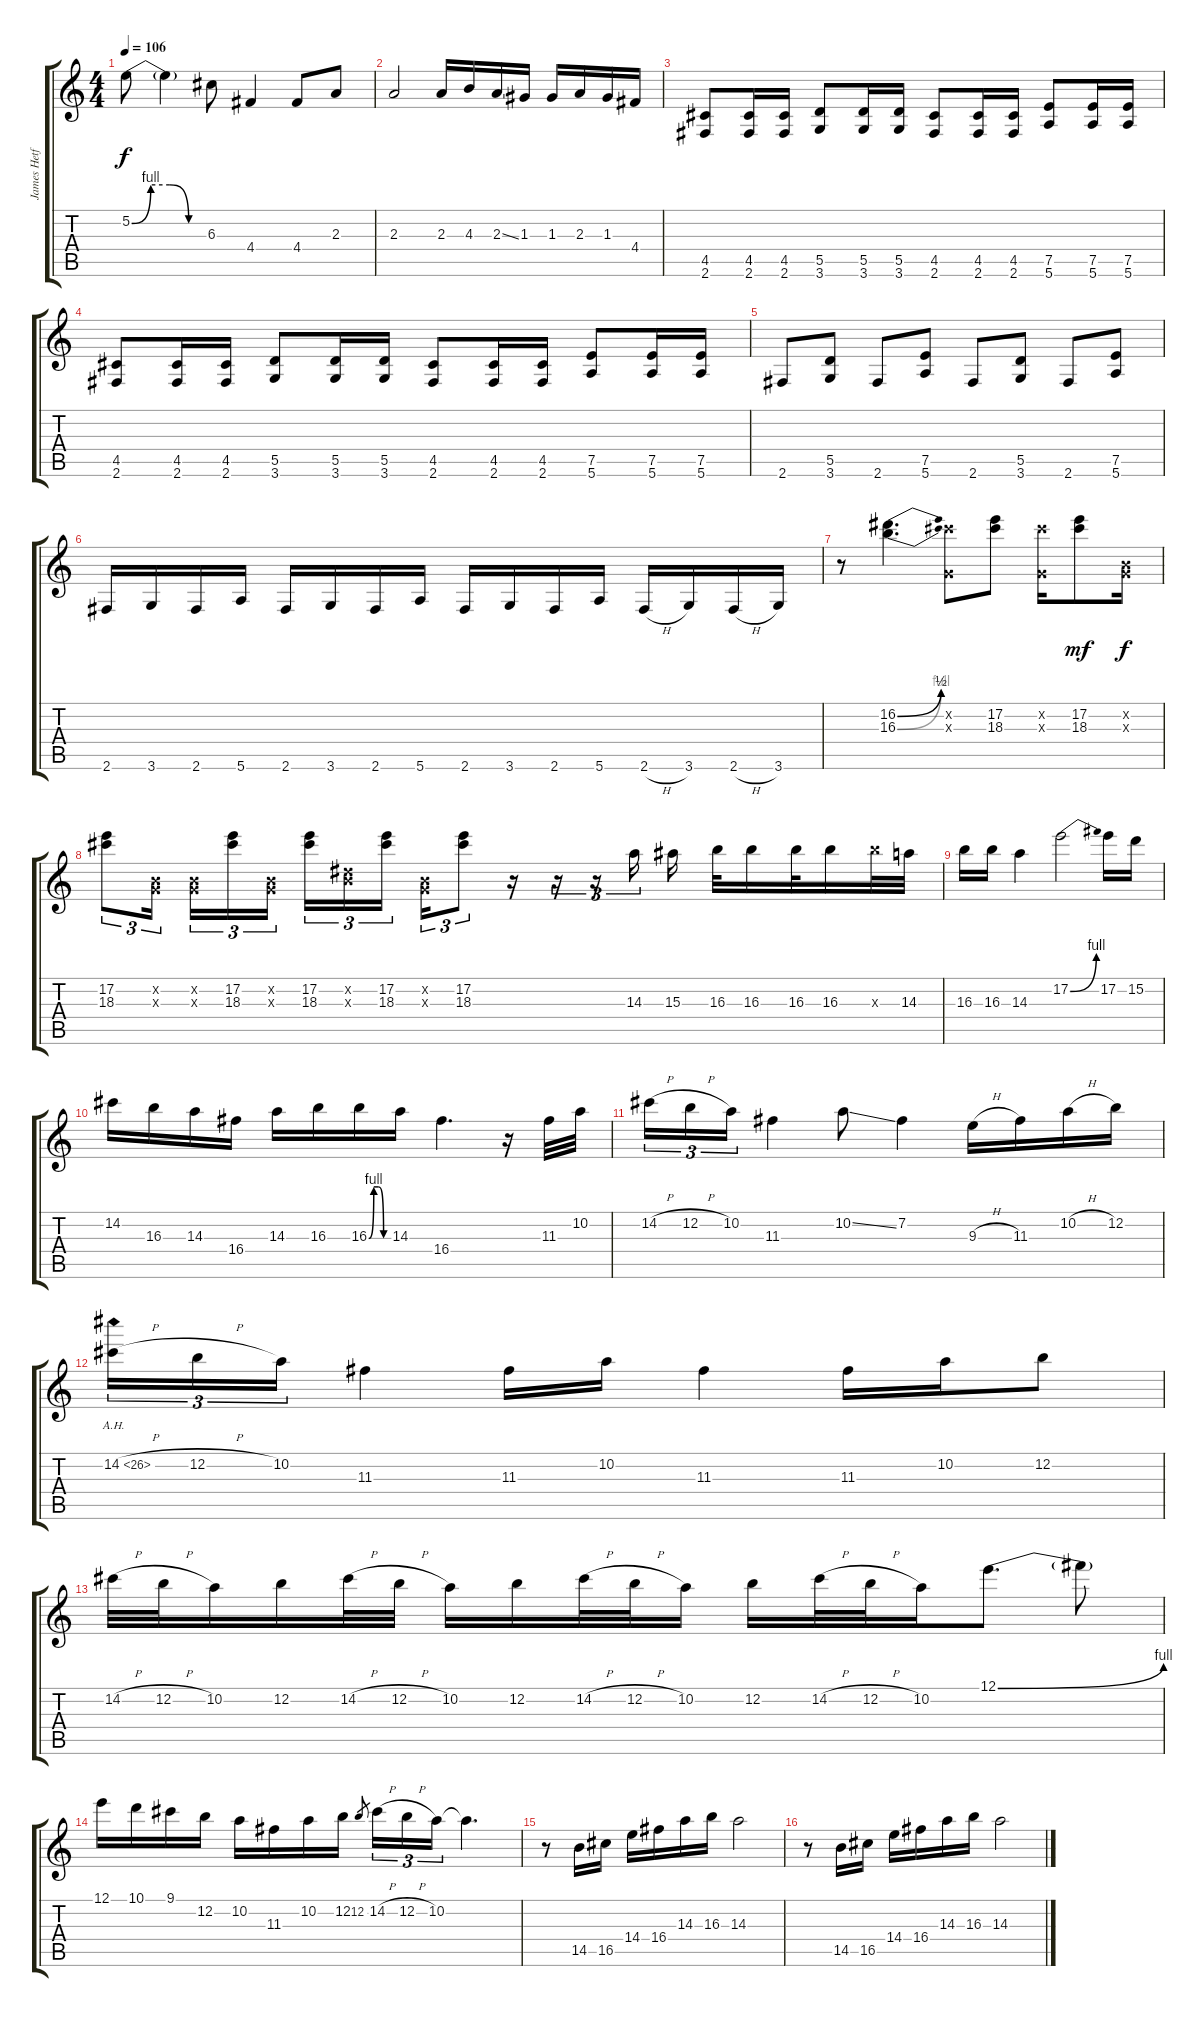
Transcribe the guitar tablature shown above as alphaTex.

\track ("James Hetfield" "James Hetf") {instrument distortionguitar}
\staff {score tabs}
\tuning (E4 B3 G3 D3 A2 E2) {hide}
\ts (4 4)
\tempo 106
\clef g2
\ks c
5.2{be (custom 0 0 15 4 30 4 45 0 60 0)}.8{dy f} 5.2{t}.4 6.3.8 4.4.4 4.4.8 2.3.8 |
2.3.2 2.3.16 4.3.16 2.3{ss}.16 1.3.16 1.3.16 2.3.16 1.3.16 4.4.16 |
(4.5 2.6).8 (4.5 2.6).16 (4.5 2.6).16 (5.5 3.6).8 (5.5 3.6).16 (5.5 3.6).16 (4.5 2.6).8 (4.5 2.6).16 (4.5 2.6).16 (7.5 5.6).8 (7.5 5.6).16 (7.5 5.6).16 |
(4.5 2.6).8 (4.5 2.6).16 (4.5 2.6).16 (5.5 3.6).8 (5.5 3.6).16 (5.5 3.6).16 (4.5 2.6).8 (4.5 2.6).16 (4.5 2.6).16 (7.5 5.6).8 (7.5 5.6).16 (7.5 5.6).16 |
2.6.8 (5.5 3.6).8 2.6.8 (7.5 5.6).8 2.6.8 (5.5 3.6).8 2.6.8 (7.5 5.6).8 |
2.6.16 3.6.16 2.6.16 5.6.16 2.6.16 3.6.16 2.6.16 5.6.16 2.6.16 3.6.16 2.6.16 5.6.16 2.6{h}.16 3.6.16 2.6{h}.16 3.6.16 |
r.8 (16.2{be (bend 0 0 60 2)} 16.3{be (bend 0 0 60 4)}).4{d} (14.2{x} 0.3{x}).8 (17.2 18.3).8 (14.2{x} 0.3{x}).16 (17.2 18.3).8{dy mf} (0.2{x} 0.3{x}).16{dy f} |
(17.2 18.3).8{tu (3 2)} (0.2{x} 0.3{x}).16{tu (3 2) beam splitsecondary} (0.2{x} 0.3{x}).16{tu (3 2)} (17.2 18.3).16{tu (3 2)} (0.2{x} 0.3{x}).16{tu (3 2)} (17.2 18.3).16{tu (3 2)} (0.2{x} 8.3{x}).16{tu (3 2)} (17.2 18.3).16{tu (3 2) beam splitsecondary} (0.2{x} 0.3{x}).16{tu (3 2)} (17.2 18.3).8{tu (3 2)} r.16 r.16{tu (3 2)} r.16{tu (3 2)} 14.3.16{tu (3 2)} 15.3.16 16.3.32 16.3.16 16.3.32 16.3.16 16.3{x}.32 14.3.32 |
16.3.16 16.3.16 14.3.4 17.2{be (bend 0 0 60 4)}.2 17.2.16 15.2.16 |
14.2.16 16.3.16 14.3.16 16.4.16 14.3.16 16.3.16 16.3{be (custom 0 0 15 4 30 4 45 0 60 0)}.16 14.3.16 16.4.4{d} r.16 11.3.32 10.2.32 |
14.2{h}.16{tu (3 2)} 12.2{h}.16{tu (3 2)} 10.2.16{tu (3 2)} 11.3.4 10.2{ss}.8 7.2.4 9.3{h}.16 11.3.16 10.2{h}.16 12.2.16 |
14.2{ah 12 h}.16{tu (3 2)} 12.2{h}.16{tu (3 2)} 10.2.16{tu (3 2)} 11.3.4 11.3.16 10.2.16 11.3.4 11.3.16 10.2.16 12.2.8 |
14.2{h}.32 12.2{h}.32 10.2.16 12.2.16 14.2{h}.32 12.2{h}.32 10.2.16 12.2.16 14.2{h}.32 12.2{h}.32 10.2.16 12.2.16 14.2{h}.32 12.2{h}.32 10.2.16 12.1{be (bend 0 0 60 4)}.8{d} 12.1{t}.8 |
12.1.16 10.1.16 9.1.16 12.2.16 10.2.16 11.3.16 10.2.16 12.2.16 12.2.8{gr} 14.2{h}.16{tu (3 2)} 12.2{h}.16{tu (3 2)} 10.2.16{tu (3 2)} 10.2{t}.4{d} |
r.8 14.5.16 16.5.16 14.4.16 16.4.16 14.3.16 16.3.16 14.3.2 |
r.8 14.5.16 16.5.16 14.4.16 16.4.16 14.3.16 16.3.16 14.3.2
